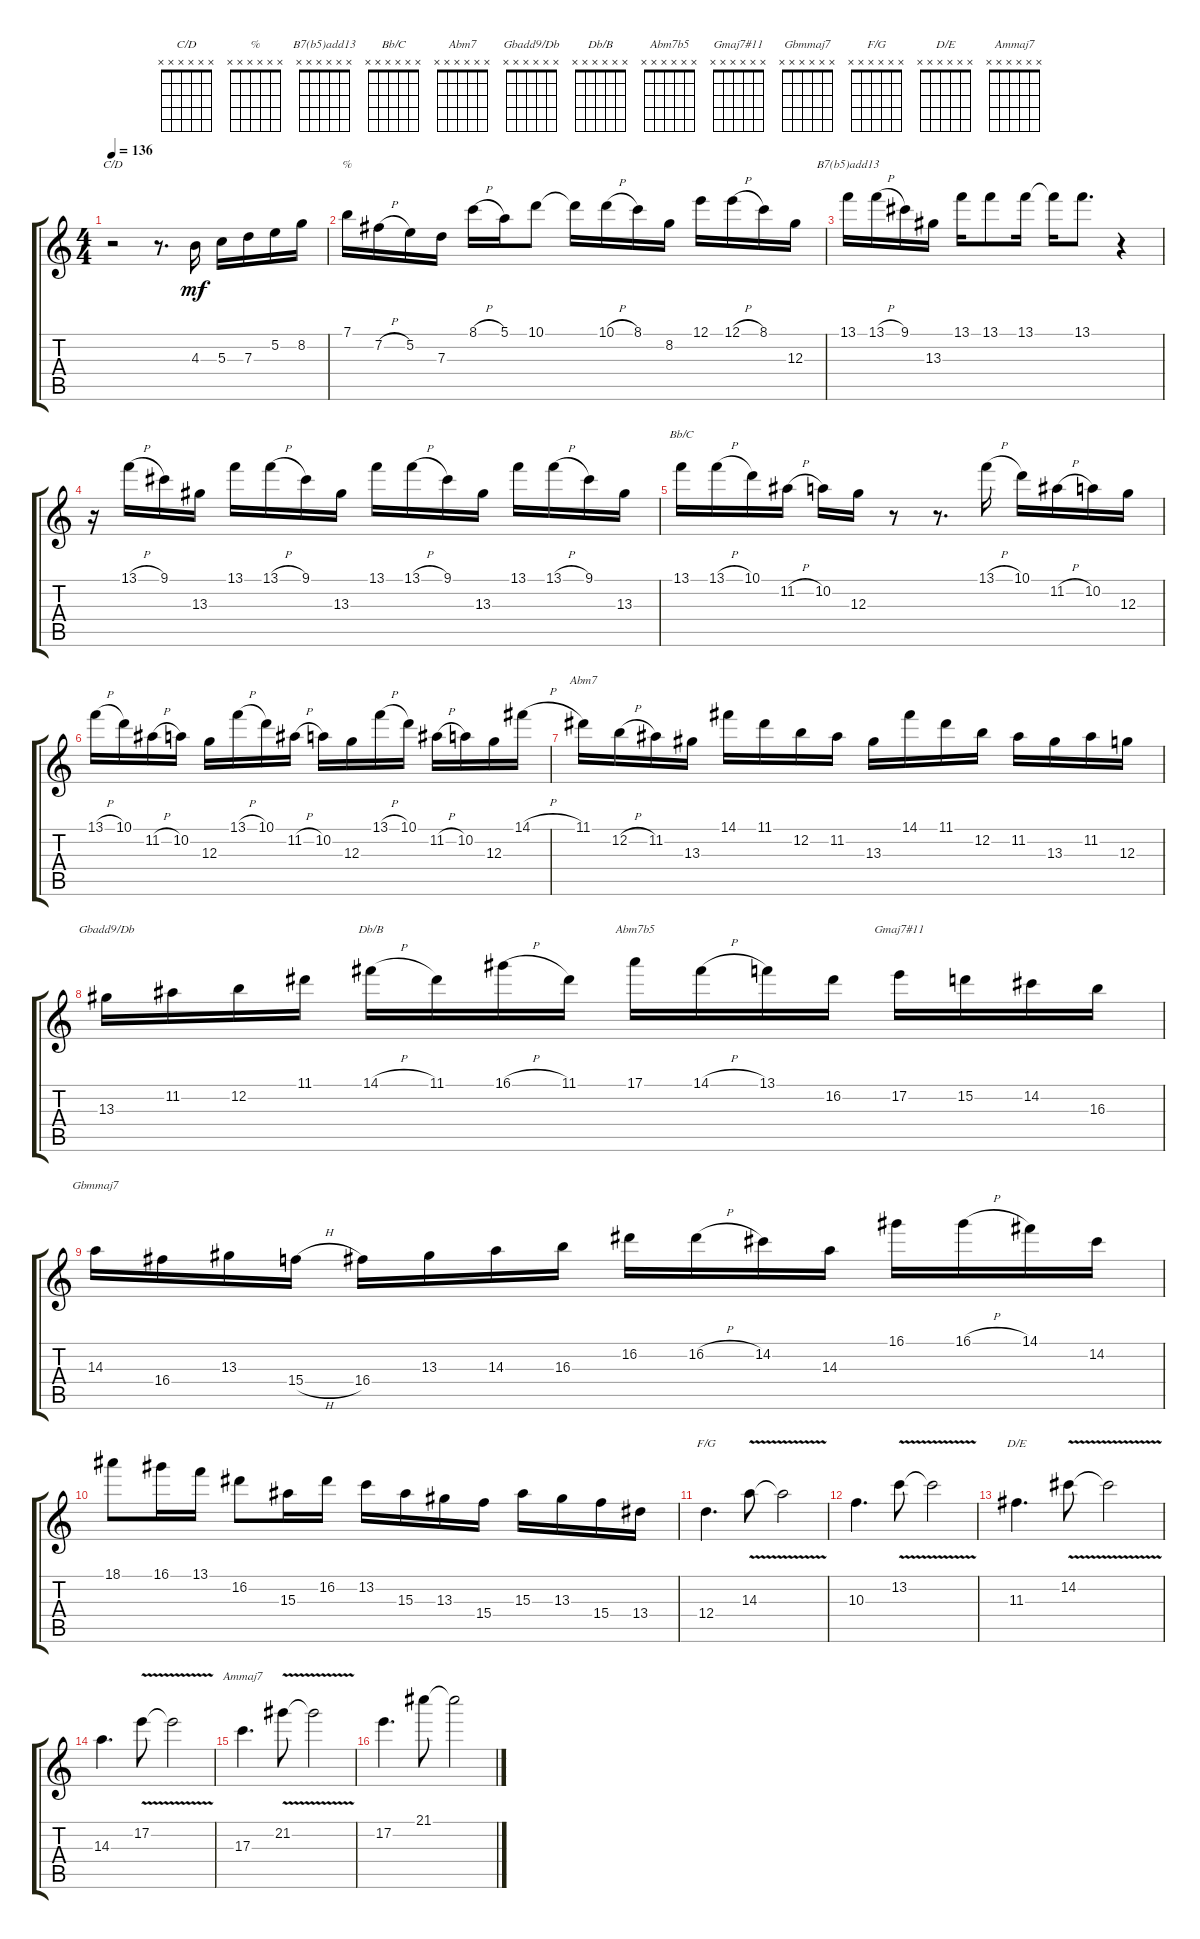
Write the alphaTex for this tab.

\track "" {instrument overdrivenguitar}
\staff {score tabs}
\tuning (E4 B3 G3 D3 A2 E2) {hide}
\chord ("C/D" x x x x x x)
\chord ("%" x x x x x x)
\chord ("B7(b5)add13" x x x x x x)
\chord ("Bb/C" x x x x x x)
\chord ("Abm7" x x x x x x)
\chord ("Gbadd9/Db" x x x x x x)
\chord ("Db/B" x x x x x x)
\chord ("Abm7b5" x x x x x x)
\chord ("Gmaj7#11" x x x x x x)
\chord ("Gbmmaj7" x x x x x x)
\chord ("F/G" x x x x x x)
\chord ("D/E" x x x x x x)
\chord ("Ammaj7" x x x x x x)
\ts (4 4)
\tempo 136
\clef g2
\ks c
r.2{ch "C/D" dy mf} r.8{d} 4.3.16 5.3.16 7.3.16 5.2.16 8.2.16 |
7.1.16{ch "%"} 7.2{h}.16 5.2.16 7.3.16 8.1{h}.16 5.1.16 10.1.8 10.1{t}.16 10.1{h}.16 8.1.16 8.2.16 12.1.16 12.1{h}.16 8.1.16 12.3.16 |
13.1.16{ch "B7(b5)add13"} 13.1{h}.16 9.1.16 13.3.16 13.1.16 13.1.8 13.1.16 13.1{t}.16 13.1.8{d} r.4 |
r.16 13.1{h}.16 9.1.16 13.3.16 13.1.16 13.1{h}.16 9.1.16 13.3.16 13.1.16 13.1{h}.16 9.1.16 13.3.16 13.1.16 13.1{h}.16 9.1.16 13.3.16 |
13.1.16{ch "Bb/C"} 13.1{h}.16 10.1.16 11.2{h}.16 10.2.16 12.3.16 r.8 r.8{d} 13.1{h}.16 10.1.16 11.2{h}.16 10.2.16 12.3.16 |
13.1{h}.16 10.1.16 11.2{h}.16 10.2.16 12.3.16 13.1{h}.16 10.1.16 11.2{h}.16 10.2.16 12.3.16 13.1{h}.16 10.1.16 11.2{h}.16 10.2.16 12.3.16 14.1{h}.16 |
11.1.16{ch "Abm7"} 12.2{h}.16 11.2.16 13.3.16 14.1.16 11.1.16 12.2.16 11.2.16 13.3.16 14.1.16 11.1.16 12.2.16 11.2.16 13.3.16 11.2.16 12.3.16 |
13.3.16{ch "Gbadd9/Db"} 11.2.16 12.2.16 11.1.16 14.1{h}.16{ch "Db/B"} 11.1.16 16.1{h}.16 11.1.16 17.1.16{ch "Abm7b5"} 14.1{h}.16 13.1.16 16.2.16 17.2.16{ch "Gmaj7#11"} 15.2.16 14.2.16 16.3.16 |
14.3.16{ch "Gbmmaj7"} 16.4.16 13.3.16 15.4{h}.16 16.4.16 13.3.16 14.3.16 16.3.16 16.2.16 16.2{h}.16 14.2.16 14.3.16 16.1.16 16.1{h}.16 14.1.16 14.2.16 |
18.1.8 16.1.16 13.1.16 16.2.8 15.3.16 16.2.16 13.2.16 15.3.16 13.3.16 15.4.16 15.3.16 13.3.16 15.4.16 13.4.16 |
12.4.4{d ch "F/G"} 14.3{v}.8 14.3{t}.2 |
10.3.4{d} 13.2{v}.8 13.2{t}.2 |
11.3.4{d ch "D/E"} 14.2{v}.8 14.2{t}.2 |
14.3.4{d} 17.2{v}.8 17.2{t}.2 |
17.3.4{d ch "Ammaj7"} 21.2{v}.8 21.2{t}.2 |
17.2.4{d} 21.1.8 21.1{t}.2
